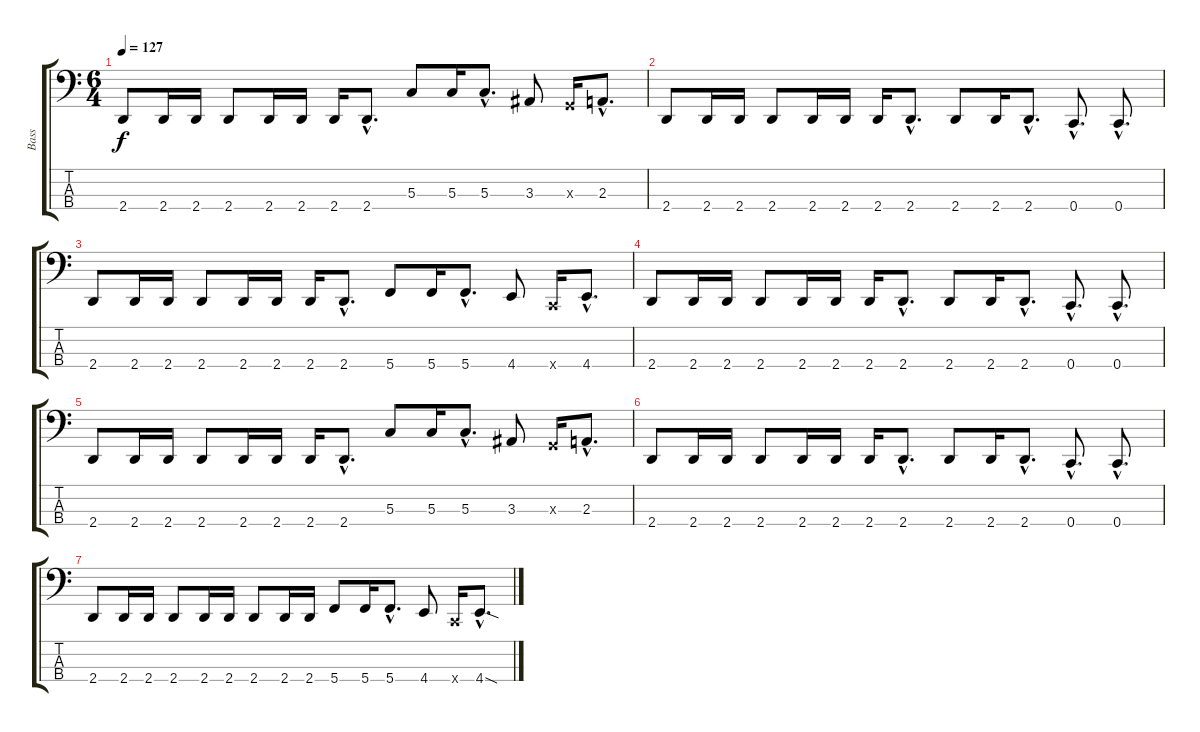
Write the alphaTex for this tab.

\track ("Bass" "Bass") {instrument electricbassfinger}
\staff {score tabs}
\tuning (F2 C2 G1 C1) {hide}
\ts (6 4)
\tempo 127
\clef f4
\ks c
2.4.8{dy f} 2.4.16 2.4.16 2.4.8 2.4.16 2.4.16 2.4.16 2.4{hac}.8{d} 5.3.8 5.3.16 5.3{hac}.8{d} 3.3.8 0.3{x}.16 2.3{hac}.8{d} |
2.4.8 2.4.16 2.4.16 2.4.8 2.4.16 2.4.16 2.4.16 2.4{hac}.8{d} 2.4.8 2.4.16 2.4{hac}.8{d} 0.4{hac}.8{d} 0.4{hac}.8{d} |
2.4.8 2.4.16 2.4.16 2.4.8 2.4.16 2.4.16 2.4.16 2.4{hac}.8{d} 5.4.8 5.4.16 5.4{hac}.8{d} 4.4.8 0.4{x}.16 4.4{hac}.8{d} |
2.4.8 2.4.16 2.4.16 2.4.8 2.4.16 2.4.16 2.4.16 2.4{hac}.8{d} 2.4.8 2.4.16 2.4{hac}.8{d} 0.4{hac}.8{d} 0.4{hac}.8{d} |
2.4.8 2.4.16 2.4.16 2.4.8 2.4.16 2.4.16 2.4.16 2.4{hac}.8{d} 5.3.8 5.3.16 5.3{hac}.8{d} 3.3.8 0.3{x}.16 2.3{hac}.8{d} |
2.4.8 2.4.16 2.4.16 2.4.8 2.4.16 2.4.16 2.4.16 2.4{hac}.8{d} 2.4.8 2.4.16 2.4{hac}.8{d} 0.4{hac}.8{d} 0.4{hac}.8{d} |
2.4.8 2.4.16 2.4.16 2.4.8 2.4.16 2.4.16 2.4.8 2.4.16 2.4.16 5.4.8 5.4.16 5.4{hac}.8{d} 4.4.8 0.4{x}.16 4.4{sod hac}.8{d}
